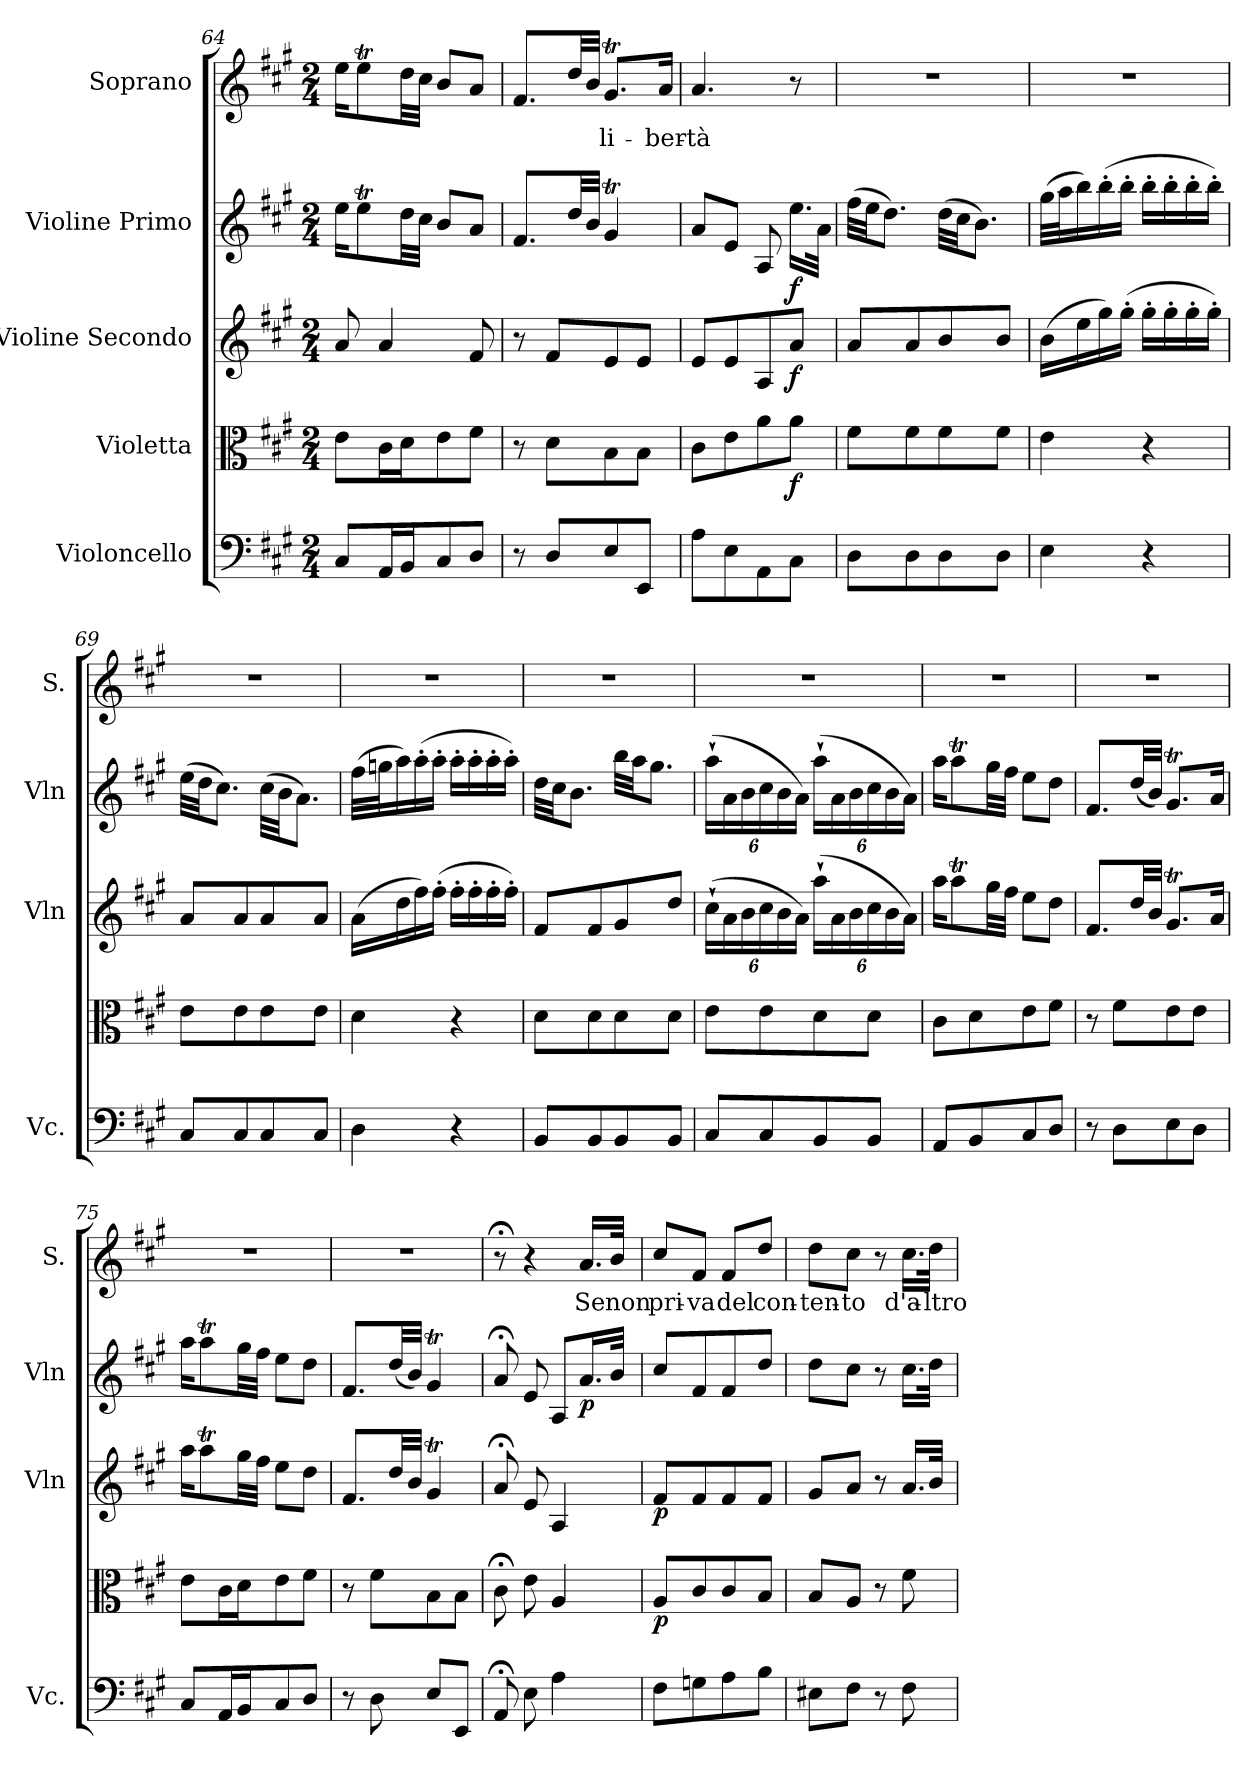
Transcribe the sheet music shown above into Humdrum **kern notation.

**kern	**kern	**dynam	**kern	**dynam	**kern	**dynam	**kern	**text
*part5	*part4	*part4	*part3	*part3	*part2	*part2	*part1	*part1
*staff5	*staff4	*staff4	*staff3	*staff3	*staff2	*staff2	*staff1	*staff1
*I"Violoncello	*I"Violetta	*	*I"Violine Secondo	*	*I"Violine Primo	*	*I"Soprano	*
*I'Vc.	*	*	*I'Vln	*	*I'Vln	*	*I'S.	*
*clefF4	*clefC3	*	*clefG2	*	*clefG2	*	*clefG2	*
*k[f#c#g#]	*k[f#c#g#]	*	*k[f#c#g#]	*	*k[f#c#g#]	*	*k[f#c#g#]	*
*M2/4	*M2/4	*	*M2/4	*	*M2/4	*	*M2/4	*
=64	=64	=64	=64	=64	=64	=64	=64	=64
8C#L	8eL	.	8a	.	16eeKL	.	16eeKL	.
.	.	.	.	.	8eeT	.	8eeT	.
16AAL	16c#L	.	4a	.	.	.	.	.
16BBJ	16dJ	.	.	.	32ddLL	.	32ddLL	.
.	.	.	.	.	32cc#JJJ	.	32cc#JJJ	.
8C#	8e	.	.	.	8bL	.	8bL	.
8DJ	8f#J	.	8f#	.	8aJ	.	8aJ	.
!!LO:LB:g=z
=65	=65	=65	=65	=65	=65	=65	=65	=65
8r	8r	.	8r	.	8.f#L	.	8.f#L	.
8DL	8dL	.	8f#L	.	.	.	.	.
.	.	.	.	.	32ddLL	.	32ddLL	.
.	.	.	.	.	32bJJJ	.	32bJJJ	.
8E	8B	.	8e	.	4g#t	.	8.g#tL	li-
8EEJ	8BJ	.	8eJ	.	.	.	.	.
.	.	.	.	.	.	.	16aJk	-ber-
=66	=66	=66	=66	=66	=66	=66	=66	=66
8AL	8c#L	.	8eL	.	8aL	.	4.a	-tà
8E	8e	.	8e	.	8eJ	.	.	.
8AA	8a	.	8A	.	8A	.	.	.
8C#J	8aJ	f	8aJ	f	16.eeLL	f	8r	.
.	.	.	.	.	32aJJk	.	.	.
=67	=67	=67	=67	=67	=67	=67	=67	=67
8DL	8f#L	.	8aL	.	(32ff#LLL	.	2r	.
.	.	.	.	.	32eeJJ	.	.	.
.	.	.	.	.	8.ddJ)	.	.	.
8D	8f#	.	8a	.	.	.	.	.
8D	8f#	.	8b	.	(32ddLLL	.	.	.
.	.	.	.	.	32cc#JJ	.	.	.
.	.	.	.	.	8.bJ)	.	.	.
8DJ	8f#J	.	8bJ	.	.	.	.	.
=68	=68	=68	=68	=68	=68	=68	=68	=68
4E	4e	.	(16bLL	.	(32gg#LLL	.	2r	.
.	.	.	.	.	32aaJ	.	.	.
.	.	.	16ee	.	16bb)	.	.	.
.	.	.	16gg#)	.	(16bb'	.	.	.
.	.	.	(16gg#'JJ	.	16bb'JJ	.	.	.
4r	4r	.	16gg#'LL	.	16bb'LL	.	.	.
.	.	.	16gg#'	.	16bb'	.	.	.
.	.	.	16gg#'	.	16bb'	.	.	.
.	.	.	16gg#'JJ)	.	16bb'JJ)	.	.	.
=69	=69	=69	=69	=69	=69	=69	=69	=69
8C#L	8eL	.	8aL	.	(32eeLLL	.	2r	.
.	.	.	.	.	32ddJJ	.	.	.
.	.	.	.	.	8.cc#J)	.	.	.
8C#	8e	.	8a	.	.	.	.	.
8C#	8e	.	8a	.	(32cc#LLL	.	.	.
.	.	.	.	.	32bJJ	.	.	.
.	.	.	.	.	8.aJ)	.	.	.
8C#J	8eJ	.	8aJ	.	.	.	.	.
=70	=70	=70	=70	=70	=70	=70	=70	=70
4D	4d	.	(16aLL	.	(32ff#LLL	.	2r	.
.	.	.	.	.	32ggnJ	.	.	.
.	.	.	16dd	.	16aa)	.	.	.
.	.	.	16ff#)	.	(16aa'	.	.	.
.	.	.	(16ff#'JJ	.	16aa'JJ	.	.	.
4r	4r	.	16ff#'LL	.	16aa'LL	.	.	.
.	.	.	16ff#'	.	16aa'	.	.	.
.	.	.	16ff#'	.	16aa'	.	.	.
.	.	.	16ff#'JJ)	.	16aa'JJ)	.	.	.
=71	=71	=71	=71	=71	=71	=71	=71	=71
8BBL	8dL	.	8f#L	.	32ddLLL	.	2r	.
.	.	.	.	.	32cc#JJ	.	.	.
.	.	.	.	.	8.bJ	.	.	.
8BB	8d	.	8f#	.	.	.	.	.
8BB	8d	.	8g#	.	32bbLLL	.	.	.
.	.	.	.	.	32aaJJ	.	.	.
.	.	.	.	.	8.gg#J	.	.	.
8BBJ	8dJ	.	8ddJ	.	.	.	.	.
=72	=72	=72	=72	=72	=72	=72	=72	=72
8C#L	8eL	.	(24cc#`LL	.	(24aa`LL	.	2r	.
.	.	.	24a	.	24a	.	.	.
.	.	.	24b	.	24b	.	.	.
8C#	8e	.	24cc#	.	24cc#	.	.	.
.	.	.	24b	.	24b	.	.	.
.	.	.	24aJJ)	.	24aJJ)	.	.	.
8BB	8d	.	(24aa`LL	.	(24aa`LL	.	.	.
.	.	.	24a	.	24a	.	.	.
.	.	.	24b	.	24b	.	.	.
8BBJ	8dJ	.	24cc#	.	24cc#	.	.	.
.	.	.	24b	.	24b	.	.	.
.	.	.	24aJJ)	.	24aJJ)	.	.	.
=73	=73	=73	=73	=73	=73	=73	=73	=73
8AAL	8c#L	.	16aaKL	.	16aaKL	.	2r	.
.	.	.	8aaT	.	8aaT	.	.	.
8BB	8d	.	.	.	.	.	.	.
.	.	.	32gg#LL	.	32gg#LL	.	.	.
.	.	.	32ff#JJJ	.	32ff#JJJ	.	.	.
8C#	8e	.	8eeL	.	8eeL	.	.	.
8DJ	8f#J	.	8ddJ	.	8ddJ	.	.	.
!!LO:PB:g=z
=74	=74	=74	=74	=74	=74	=74	=74	=74
8r	8r	.	8.f#L	.	8.f#L	.	2r	.
8DL	8f#L	.	.	.	.	.	.	.
.	.	.	32ddLL	.	(32ddLL	.	.	.
.	.	.	32bJJJ	.	32bJJJ)	.	.	.
8E	8e	.	8.g#tL	.	8.g#tL	.	.	.
8DJ	8eJ	.	.	.	.	.	.	.
.	.	.	16aJk	.	16aJk	.	.	.
=75	=75	=75	=75	=75	=75	=75	=75	=75
8C#L	8eL	.	16aaKL	.	16aaKL	.	2r	.
.	.	.	8aaT	.	8aaT	.	.	.
16AAL	16c#L	.	.	.	.	.	.	.
16BBJ	16dJ	.	32gg#LL	.	32gg#LL	.	.	.
.	.	.	32ff#JJJ	.	32ff#JJJ	.	.	.
8C#	8e	.	8eeL	.	8eeL	.	.	.
8DJ	8f#J	.	8ddJ	.	8ddJ	.	.	.
=76	=76	=76	=76	=76	=76	=76	=76	=76
8r	8r	.	8.f#L	.	8.f#L	.	2r	.
8D	8f#L	.	.	.	.	.	.	.
.	.	.	32ddLL	.	(32ddLL	.	.	.
.	.	.	32bJJJ	.	32bJJJ)	.	.	.
8EL	8B	.	4g#t	.	4g#t	.	.	.
8EEJ	8BJ	.	.	.	.	.	.	.
=77	=77	=77	=77	=77	=77	=77	=77	=77
8AA;<	8c#;<	.	8a;<	.	8a;<	.	8r;<	.
8E	8e	.	8e	.	8e	.	4r	.
4A	4A	.	4A	.	8AL	.	.	.
.	.	.	.	.	16.aL	p	16.aLL	Se
.	.	.	.	.	32bJJk	.	32bJJk	non
=78	=78	=78	=78	=78	=78	=78	=78	=78
8F#L	8AL	p	8f#L	p	8cc#L	.	8cc#L	pri-
8Gn	8c#	.	8f#	.	8f#	.	8f#J	-va
8A	8c#	.	8f#	.	8f#	.	8f#L	del
8BJ	8BJ	.	8f#J	.	8ddJ	.	8ddJ	con-
=79	=79	=79	=79	=79	=79	=79	=79	=79
8E#XL	8BL	.	8g#L	.	8ddL	.	8ddL	-ten-
8F#J	8AJ	.	8aJ	.	8cc#J	.	8cc#J	-to
8r	8r	.	8r	.	8r	.	8r	.
8F#	8f#	.	16.aLL	.	16.cc#LL	.	16.cc#LL	d'a-
.	.	.	32bJJk	.	32ddJJk	.	32ddJJk	-ltro-
=	=	=	=	=	=	=	=	=
*-	*-	*-	*-	*-	*-	*-	*-	*-
